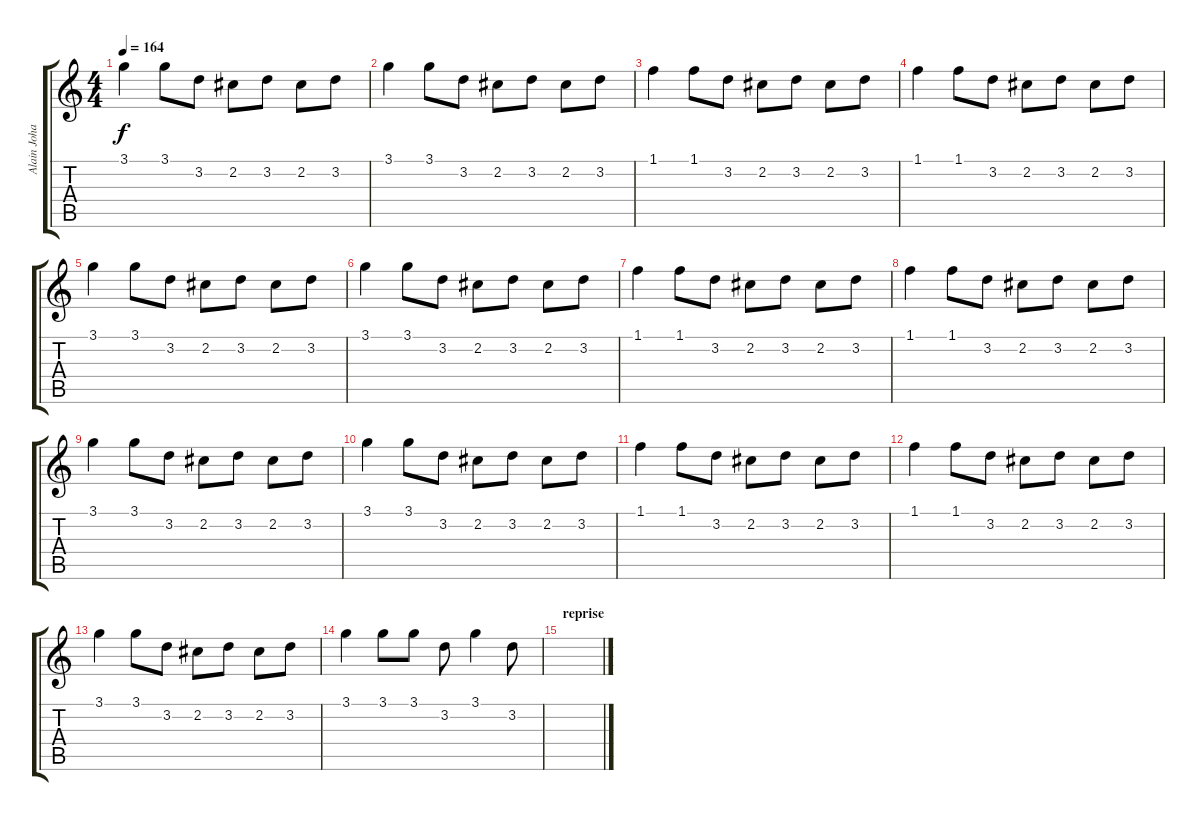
\track ("Alain Johannes - markxophone" "Alain Joha") {instrument banjo}
\staff {score tabs}
\tuning (E4 B3 G3 D3 A2 E2) {hide}
\displaytranspose 12
\ts (4 4)
\tempo 164
\clef g2
\ks c
3.1.4{dy f} 3.1.8 3.2.8 2.2.8 3.2.8 2.2.8 3.2.8 |
3.1.4 3.1.8 3.2.8 2.2.8 3.2.8 2.2.8 3.2.8 |
1.1.4 1.1.8 3.2.8 2.2.8 3.2.8 2.2.8 3.2.8 |
1.1.4 1.1.8 3.2.8 2.2.8 3.2.8 2.2.8 3.2.8 |
3.1.4 3.1.8 3.2.8 2.2.8 3.2.8 2.2.8 3.2.8 |
3.1.4 3.1.8 3.2.8 2.2.8 3.2.8 2.2.8 3.2.8 |
1.1.4 1.1.8 3.2.8 2.2.8 3.2.8 2.2.8 3.2.8 |
1.1.4 1.1.8 3.2.8 2.2.8 3.2.8 2.2.8 3.2.8 |
3.1.4{volume 7} 3.1.8 3.2.8 2.2.8 3.2.8 2.2.8 3.2.8 |
3.1.4 3.1.8 3.2.8 2.2.8 3.2.8 2.2.8 3.2.8 |
1.1.4 1.1.8 3.2.8 2.2.8 3.2.8 2.2.8 3.2.8 |
1.1.4 1.1.8 3.2.8 2.2.8 3.2.8 2.2.8 3.2.8 |
3.1.4 3.1.8 3.2.8 2.2.8 3.2.8 2.2.8 3.2.8 |
3.1.4 3.1.8 3.1.8 3.2.8 3.1.4 3.2.8 |
\section ("" "reprise")
